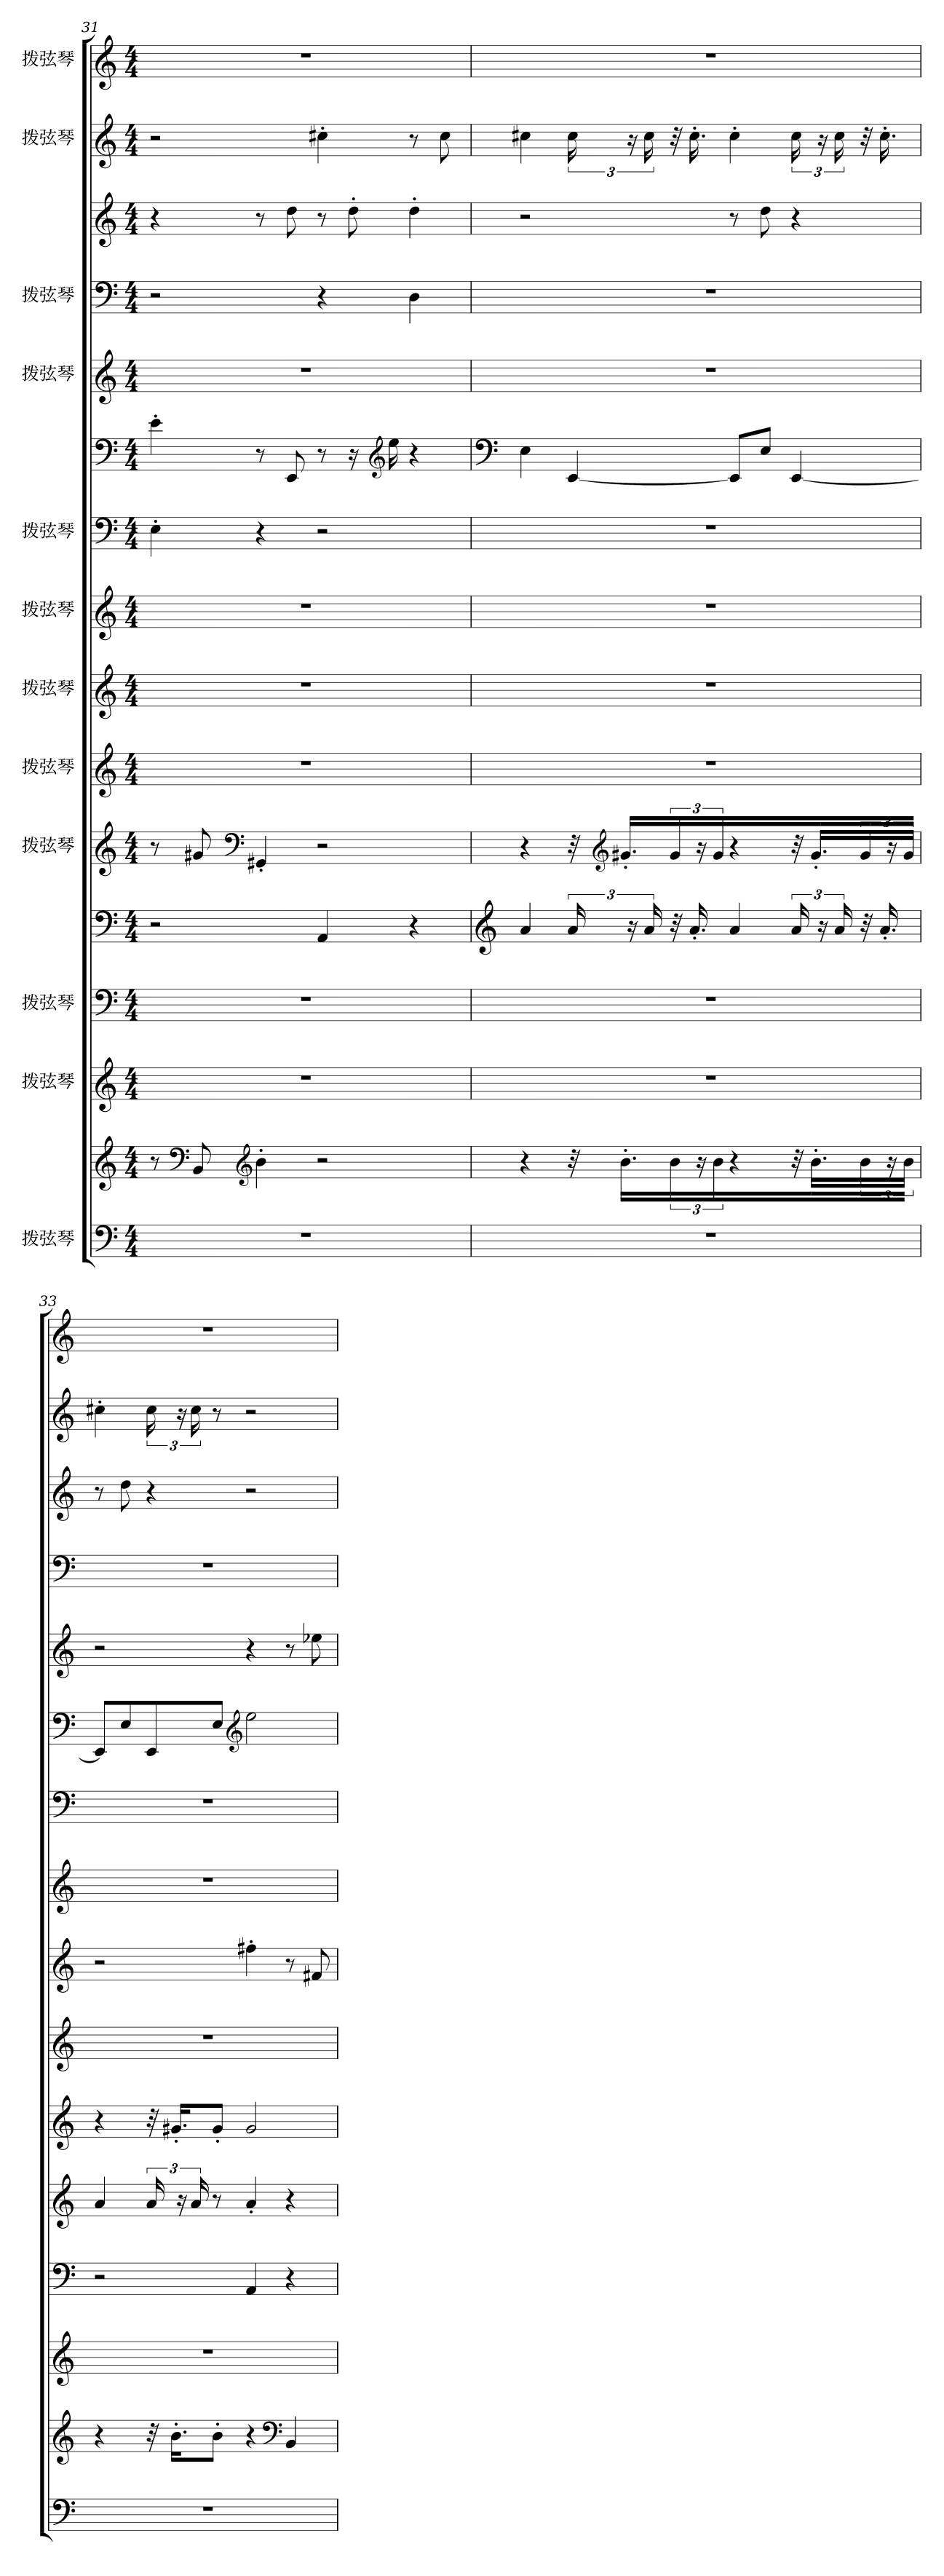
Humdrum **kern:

**kern	**kern	**kern	**kern	**kern	**kern	**kern	**kern	**kern	**kern	**kern	**kern	**kern	**kern	**kern	**kern
*part12	*part12	*part11	*part10	*part10	*part9	*part8	*part7	*part6	*part5	*part5	*part4	*part3	*part3	*part2	*part1
*staff16	*staff15	*staff14	*staff13	*staff12	*staff11	*staff10	*staff9	*staff8	*staff7	*staff6	*staff5	*staff4	*staff3	*staff2	*staff1
*I"拨弦琴	*	*I"拨弦琴	*I"拨弦琴	*	*I"拨弦琴	*I"拨弦琴	*I"拨弦琴	*I"拨弦琴	*I"拨弦琴	*	*I"拨弦琴	*I"拨弦琴	*	*I"拨弦琴	*I"拨弦琴
*clefF4	*clefG2	*clefG2	*clefF4	*clefF4	*clefG2	*clefG2	*clefG2	*clefG2	*clefF4	*clefF4	*clefG2	*clefF4	*clefG2	*clefG2	*clefG2
*k[]	*k[]	*k[]	*k[]	*k[]	*k[]	*k[]	*k[]	*k[]	*k[]	*k[]	*k[]	*k[]	*k[]	*k[]	*k[]
*M4/4	*M4/4	*M4/4	*M4/4	*M4/4	*M4/4	*M4/4	*M4/4	*M4/4	*M4/4	*M4/4	*M4/4	*M4/4	*M4/4	*M4/4	*M4/4
=31	=31	=31	=31	=31	=31	=31	=31	=31	=31	=31	=31	=31	=31	=31	=31
1r	8r	1r	1r	2r	8r	1r	1r	1r	4E'\	4e'\	1r	2r	4r	2r	1r
*	*clefF4	*	*	*	*	*	*	*	*	*	*	*	*	*	*
.	8BB/	.	.	.	8g#X/	.	.	.	.	.	.	.	.	.	.
*	*clefG2	*	*	*	*clefF4	*	*	*	*	*	*	*	*	*	*
.	4b'\	.	.	.	4GG#X'/	.	.	.	4r	8r	.	.	8r	.	.
.	.	.	.	.	.	.	.	.	.	8EE/	.	.	8dd\	.	.
.	2r	.	.	4AA/	2r	.	.	.	2r	8r	.	4r	8r	4cc#X'\	.
.	.	.	.	.	.	.	.	.	.	16r	.	.	8dd'\	.	.
*	*	*	*	*	*	*	*	*	*	*clefG2	*	*	*	*	*
.	.	.	.	.	.	.	.	.	.	16ee\	.	.	.	.	.
.	.	.	.	4r	.	.	.	.	.	4r	.	4D\	4dd'\	8r	.
.	.	.	.	.	.	.	.	.	.	.	.	.	.	8cc#\	.
!!LO:PB:g=z
=32	=32	=32	=32	=32	=32	=32	=32	=32	=32	=32	=32	=32	=32	=32	=32
*	*	*	*	*clefG2	*	*	*	*	*	*clefF4	*	*	*	*	*
1r	4r	1r	1r	4a/	4r	1r	1r	1r	1r	4E\	1r	1r	2r	4cc#X\	1r
.	32r	.	.	24a/	32r	.	.	.	.	[4EE/	.	.	.	24cc#\	.
*	*	*	*	*	*clefG2	*	*	*	*	*	*	*	*	*	*
.	16.b'\LL	.	.	.	16.g#X'/LL	.	.	.	.	.	.	.	.	.	.
.	.	.	.	24r	.	.	.	.	.	.	.	.	.	24r	.
.	.	.	.	24a/	.	.	.	.	.	.	.	.	.	24cc#\	.
.	24b\JJ	.	.	32r	24g#/JJ	.	.	.	.	.	.	.	.	32r	.
.	.	.	.	16.a'/	.	.	.	.	.	.	.	.	.	16.cc#'\	.
.	24r	.	.	.	24r	.	.	.	.	.	.	.	.	.	.
.	24b\	.	.	.	24g#/	.	.	.	.	.	.	.	.	.	.
.	4r	.	.	4a/	4r	.	.	.	.	8EE/L]	.	.	8r	4cc#'\	.
.	.	.	.	.	.	.	.	.	.	8E/J	.	.	8dd\	.	.
.	32r	.	.	24a/	32r	.	.	.	.	[4EE/	.	.	4r	24cc#\	.
.	16.b'\LL	.	.	.	16.g#'/LL	.	.	.	.	.	.	.	.	.	.
.	.	.	.	24r	.	.	.	.	.	.	.	.	.	24r	.
.	.	.	.	24a/	.	.	.	.	.	.	.	.	.	24cc#\	.
.	24b\JJ	.	.	32r	24g#/JJ	.	.	.	.	.	.	.	.	32r	.
.	.	.	.	16.a'/	.	.	.	.	.	.	.	.	.	16.cc#'\	.
.	24r	.	.	.	24r	.	.	.	.	.	.	.	.	.	.
.	24b\	.	.	.	24g#/	.	.	.	.	.	.	.	.	.	.
=33	=33	=33	=33	=33	=33	=33	=33	=33	=33	=33	=33	=33	=33	=33	=33
1r	4r	1r	2r	4a/	4r	1r	2r	1r	1r	8EE/L]	2r	1r	8r	4cc#X'\	1r
.	.	.	.	.	.	.	.	.	.	8E/	.	.	8dd\	.	.
.	32r	.	.	24a/	32r	.	.	.	.	8EE/	.	.	4r	24cc#\	.
.	16.b'\KL	.	.	.	16.g#X'/KL	.	.	.	.	.	.	.	.	.	.
.	.	.	.	24r	.	.	.	.	.	.	.	.	.	24r	.
.	.	.	.	24a/	.	.	.	.	.	.	.	.	.	24cc#\	.
.	8b'\J	.	.	8r	8g#'/J	.	.	.	.	8E/J	.	.	.	8r	.
*	*	*	*	*	*	*	*	*	*	*clefG2	*	*	*	*	*
.	4r	.	4AA/	4a'/	2g#/	.	4ff#X'\	.	.	2ee\	4r	.	2r	2r	.
*	*clefF4	*	*	*	*	*	*	*	*	*	*	*	*	*	*
.	4BB/	.	4r	4r	.	.	8r	.	.	.	8r	.	.	.	.
.	.	.	.	.	.	.	8f#X/	.	.	.	8ee-X\	.	.	.	.
=	=	=	=	=	=	=	=	=	=	=	=	=	=	=	=
*-	*-	*-	*-	*-	*-	*-	*-	*-	*-	*-	*-	*-	*-	*-	*-
